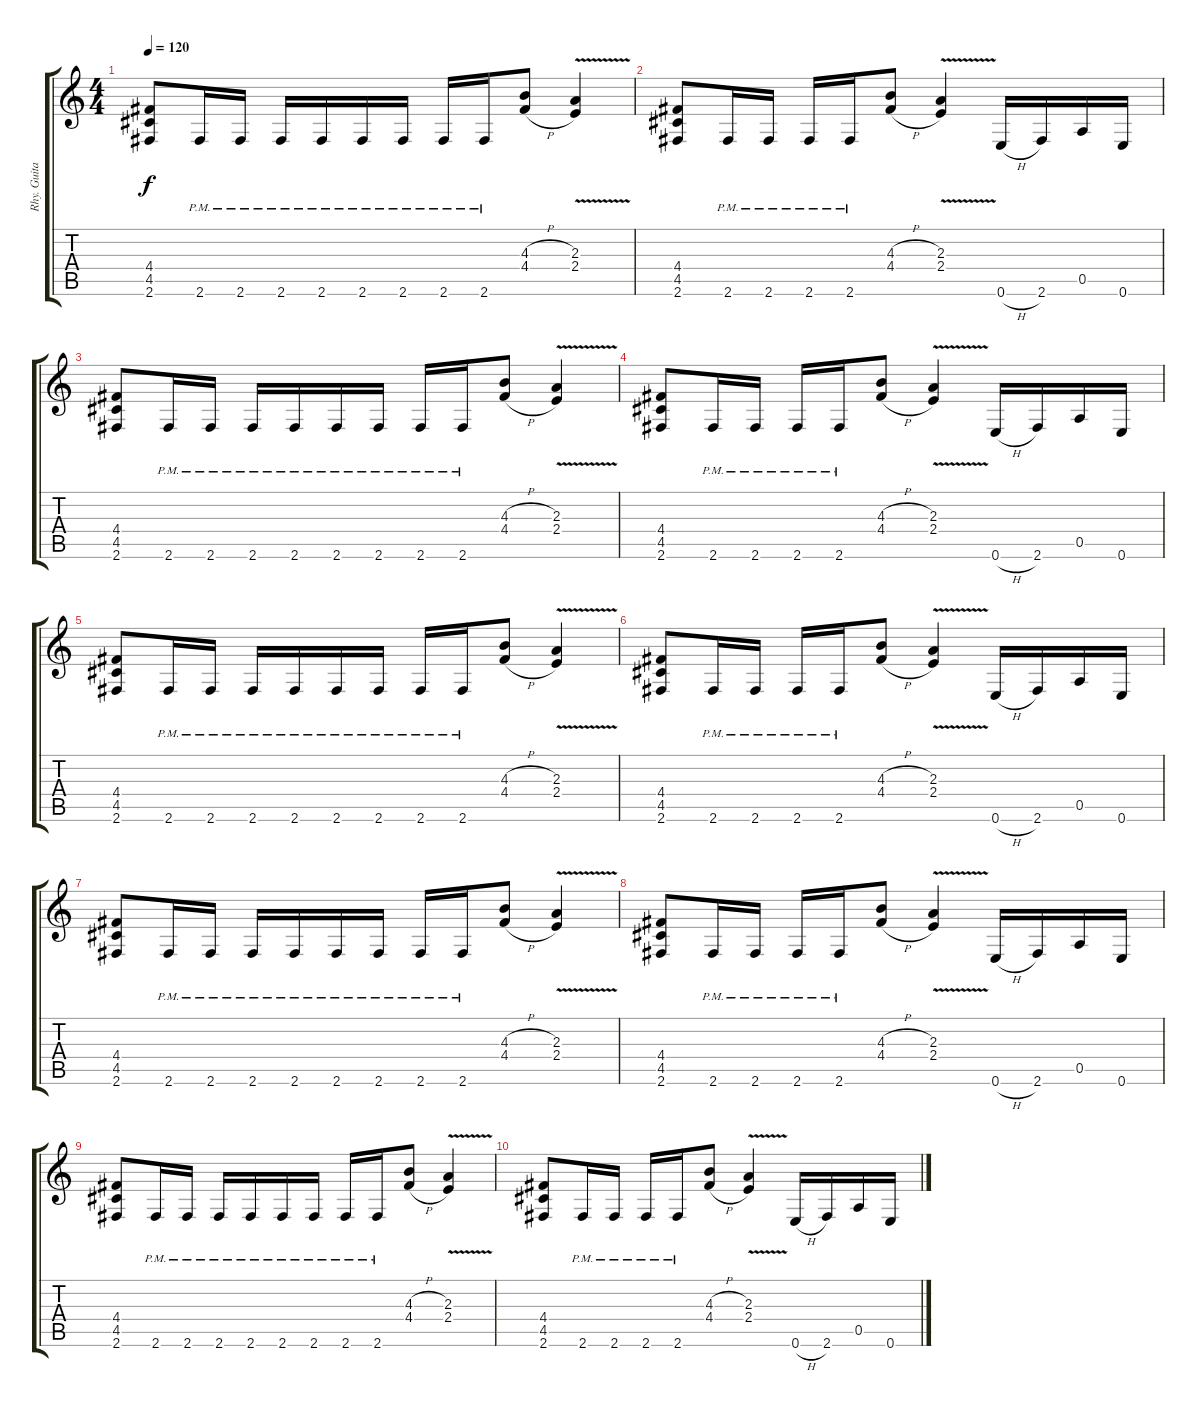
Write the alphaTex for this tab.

\track ("Rhy. Guitar 2" "Rhy. Guita") {instrument distortionguitar}
\staff {score tabs}
\tuning (E4 B3 G3 D3 A2 E2) {hide}
\ts (4 4)
\tempo 120
\clef g2
\ks c
(4.4 4.5 2.6).8{dy f} 2.6{pm}.16 2.6{pm}.16 2.6{pm}.16 2.6{pm}.16 2.6{pm}.16 2.6{pm}.16 2.6{pm}.16 2.6{pm}.16 (4.3{h} 4.4{h}).8 (2.3{v} 2.4).4 |
(4.4 4.5 2.6).8 2.6{pm}.16 2.6{pm}.16 2.6{pm}.16 2.6{pm}.16 (4.3{h} 4.4{h}).8 (2.3{v} 2.4).4 0.6{h}.16 2.6.16 0.5.16 0.6.16 |
(4.4 4.5 2.6).8 2.6{pm}.16 2.6{pm}.16 2.6{pm}.16 2.6{pm}.16 2.6{pm}.16 2.6{pm}.16 2.6{pm}.16 2.6{pm}.16 (4.3{h} 4.4{h}).8 (2.3{v} 2.4).4 |
(4.4 4.5 2.6).8 2.6{pm}.16 2.6{pm}.16 2.6{pm}.16 2.6{pm}.16 (4.3{h} 4.4{h}).8 (2.3{v} 2.4).4 0.6{h}.16 2.6.16 0.5.16 0.6.16 |
(4.4 4.5 2.6).8 2.6{pm}.16 2.6{pm}.16 2.6{pm}.16 2.6{pm}.16 2.6{pm}.16 2.6{pm}.16 2.6{pm}.16 2.6{pm}.16 (4.3{h} 4.4{h}).8 (2.3{v} 2.4).4 |
(4.4 4.5 2.6).8 2.6{pm}.16 2.6{pm}.16 2.6{pm}.16 2.6{pm}.16 (4.3{h} 4.4{h}).8 (2.3{v} 2.4).4 0.6{h}.16 2.6.16 0.5.16 0.6.16 |
(4.4 4.5 2.6).8 2.6{pm}.16 2.6{pm}.16 2.6{pm}.16 2.6{pm}.16 2.6{pm}.16 2.6{pm}.16 2.6{pm}.16 2.6{pm}.16 (4.3{h} 4.4{h}).8 (2.3{v} 2.4).4 |
(4.4 4.5 2.6).8 2.6{pm}.16 2.6{pm}.16 2.6{pm}.16 2.6{pm}.16 (4.3{h} 4.4{h}).8 (2.3{v} 2.4).4 0.6{h}.16 2.6.16 0.5.16 0.6.16 |
(4.4 4.5 2.6).8 2.6{pm}.16 2.6{pm}.16 2.6{pm}.16 2.6{pm}.16 2.6{pm}.16 2.6{pm}.16 2.6{pm}.16 2.6{pm}.16 (4.3{h} 4.4{h}).8 (2.3{v} 2.4).4 |
(4.4 4.5 2.6).8 2.6{pm}.16 2.6{pm}.16 2.6{pm}.16 2.6{pm}.16 (4.3{h} 4.4{h}).8 (2.3{v} 2.4).4 0.6{h}.16 2.6.16 0.5.16 0.6.16
